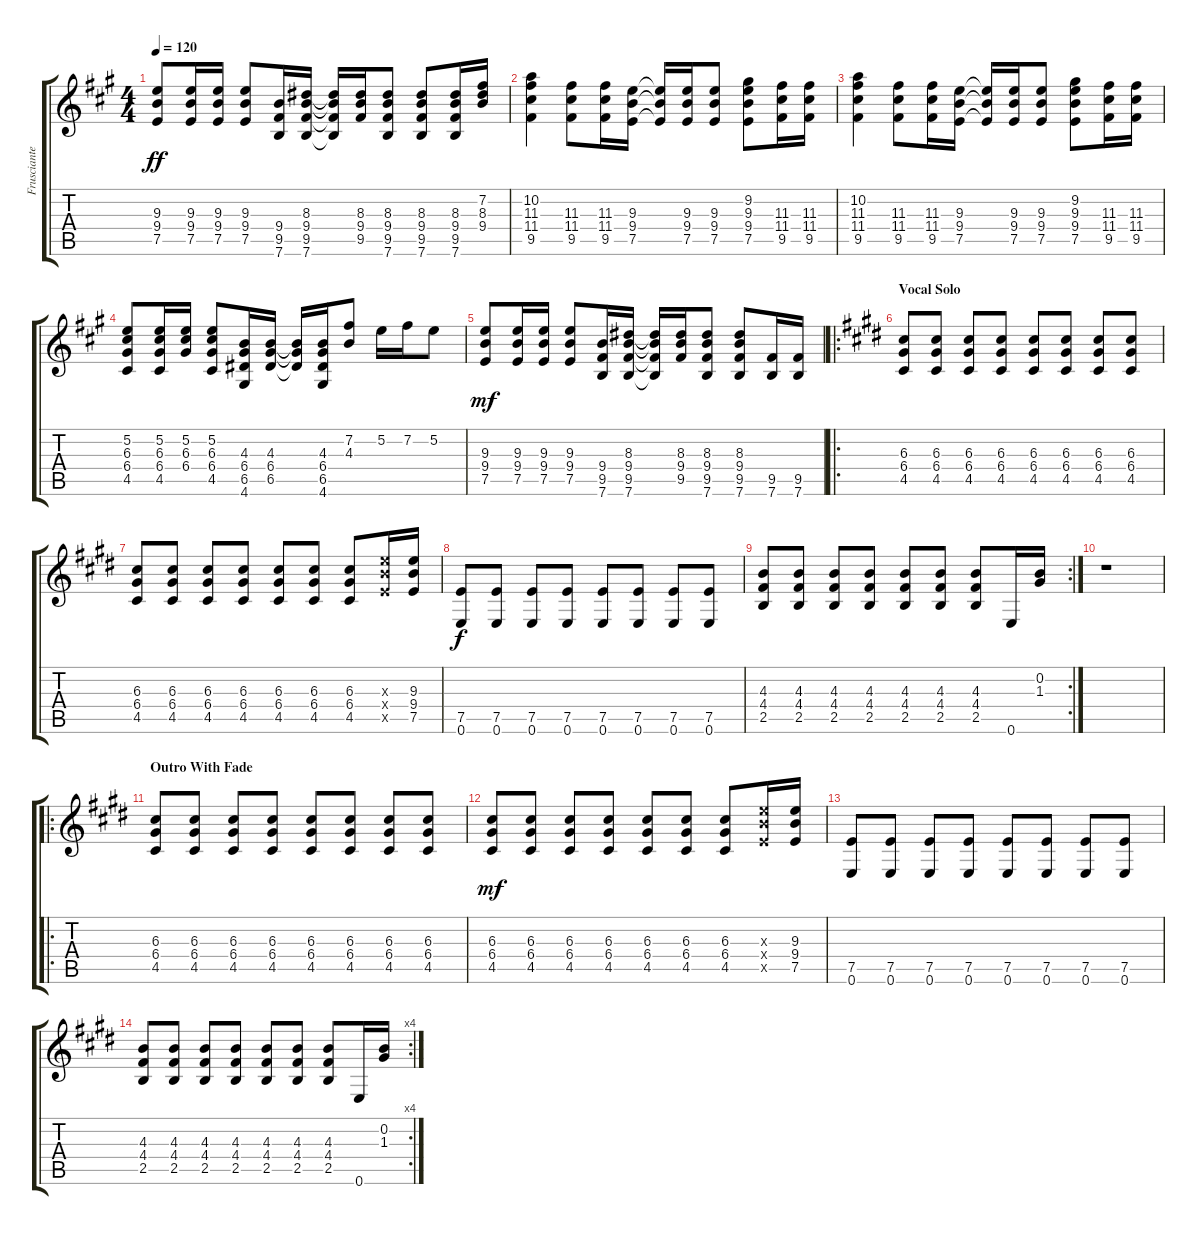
\track ("Frusciante Distortion Right" "Frusciante") {instrument distortionguitar}
\staff {score tabs}
\tuning (E4 B3 G3 D3 A2 E2) {hide}
\ts (4 4)
\tempo 120
\clef g2
\ks a
(9.3 9.4 7.5).8{dy ff} (9.3 9.4 7.5).16 (9.3 9.4 7.5).16 (9.3 9.4 7.5).8 (9.4 9.5 7.6).16 (8.3 9.4 9.5 7.6).16 (8.3{t} 9.4{t} 9.5{t} 7.6{t}).16 (8.3 9.4 9.5).16 (8.3 9.4 9.5 7.6).8 (8.3 9.4 9.5 7.6).8 (8.3 9.4 9.5 7.6).16 (7.2 8.3 9.4).16 |
(10.2 11.3 11.4 9.5).4 (11.3 11.4 9.5).8 (11.3 11.4 9.5).16 (9.3 9.4 7.5).16 (9.3{t} 9.4{t} 7.5{t}).16 (9.3 9.4 7.5).16 (9.3 9.4 7.5).8 (9.2 9.3 9.4 7.5).8 (11.3 11.4 9.5).16 (11.3 11.4 9.5).16 |
(10.2 11.3 11.4 9.5).4 (11.3 11.4 9.5).8 (11.3 11.4 9.5).16 (9.3 9.4 7.5).16 (9.3{t} 9.4{t} 7.5{t}).16 (9.3 9.4 7.5).16 (9.3 9.4 7.5).8 (9.2 9.3 9.4 7.5).8 (11.3 11.4 9.5).16 (11.3 11.4 9.5).16 |
(5.2 6.3 6.4 4.5).8 (5.2 6.3 6.4 4.5).16 (5.2 6.3 6.4).16 (5.2 6.3 6.4 4.5).8 (4.3 6.4 6.5 4.6).16 (4.3 6.4 6.5).16 (4.3{t} 6.4{t} 6.5{t}).16 (4.3 6.4 6.5 4.6).16 (7.2 4.3).8 5.2.16 7.2.16 5.2.8 |
(9.3 9.4 7.5).8{dy mf} (9.3 9.4 7.5).16 (9.3 9.4 7.5).16 (9.3 9.4 7.5).8 (9.4 9.5 7.6).16 (8.3 9.4 9.5 7.6).16 (8.3{t} 9.4{t} 9.5{t} 7.6{t}).16 (8.3 9.4 9.5).16 (8.3 9.4 9.5 7.6).8 (8.3 9.4 9.5 7.6).8 (9.5 7.6).16 (9.5 7.6).16 |
\ro
\section ("" "Vocal Solo")
\ks e
(6.3 6.4 4.5).8 (6.3 6.4 4.5).8 (6.3 6.4 4.5).8 (6.3 6.4 4.5).8 (6.3 6.4 4.5).8 (6.3 6.4 4.5).8 (6.3 6.4 4.5).8 (6.3 6.4 4.5).8 |
\ks c#minor
(6.3 6.4 4.5).8 (6.3 6.4 4.5).8 (6.3 6.4 4.5).8 (6.3 6.4 4.5).8 (6.3 6.4 4.5).8 (6.3 6.4 4.5).8 (6.3 6.4 4.5).8 (9.3{x} 9.4{x} 7.5{x}).16 (9.3 9.4 7.5).16 |
\ks e
(7.5 0.6).8{dy f} (7.5 0.6).8 (7.5 0.6).8 (7.5 0.6).8 (7.5 0.6).8 (7.5 0.6).8 (7.5 0.6).8 (7.5 0.6).8 |
\rc 2
\ks c#minor
(4.3 4.4 2.5).8 (4.3 4.4 2.5).8 (4.3 4.4 2.5).8 (4.3 4.4 2.5).8 (4.3 4.4 2.5).8 (4.3 4.4 2.5).8 (4.3 4.4 2.5).8 0.6.16 (0.2 1.3).16 |
r.1 |
\ro
\section ("" "Outro With Fade")
(6.3 6.4 4.5).8 (6.3 6.4 4.5).8 (6.3 6.4 4.5).8 (6.3 6.4 4.5).8 (6.3 6.4 4.5).8 (6.3 6.4 4.5).8 (6.3 6.4 4.5).8 (6.3 6.4 4.5).8 |
\ks e
(6.3 6.4 4.5).8{dy mf} (6.3 6.4 4.5).8 (6.3 6.4 4.5).8 (6.3 6.4 4.5).8 (6.3 6.4 4.5).8 (6.3 6.4 4.5).8 (6.3 6.4 4.5).8 (9.3{x} 9.4{x} 7.5{x}).16 (9.3 9.4 7.5).16 |
\ks c#minor
(7.5 0.6).8 (7.5 0.6).8 (7.5 0.6).8 (7.5 0.6).8 (7.5 0.6).8 (7.5 0.6).8 (7.5 0.6).8 (7.5 0.6).8 |
\rc 4
(4.3 4.4 2.5).8 (4.3 4.4 2.5).8 (4.3 4.4 2.5).8 (4.3 4.4 2.5).8 (4.3 4.4 2.5).8 (4.3 4.4 2.5).8 (4.3 4.4 2.5).8 0.6.16 (0.2 1.3).16
